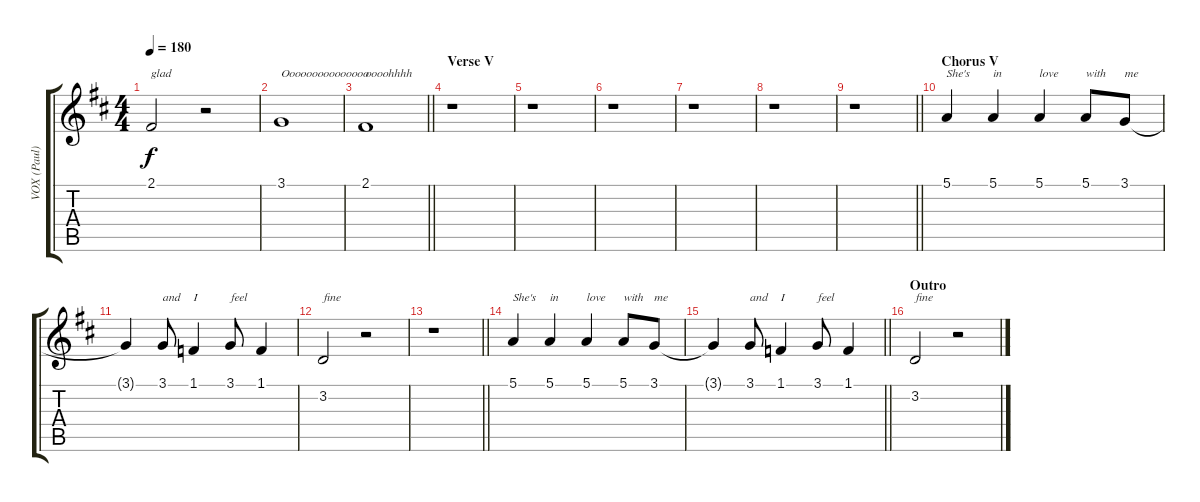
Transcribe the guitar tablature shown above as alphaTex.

\track ("VOX (Paul)" "VOX (Paul)") {instrument tenorsax}
\staff {score tabs}
\tuning (E4 B3 G3 D3 A2 E2) {hide}
\ts (4 4)
\tempo 180
\clef g2
\ks d
2.1.2{txt "glad" dy f} r.2 |
3.1.1{txt "Ooooooooooooooo"} |
\barLineRight lightlight
2.1.1{txt "oooohhhh"} |
\section ("" "Verse V")
r.1 |
r.1 |
r.1 |
r.1 |
r.1 |
\barLineRight lightlight
r.1 |
\section ("" "Chorus V")
5.1.4{txt "She's"} 5.1.4{txt "in"} 5.1.4{txt "love"} 5.1.8{txt "with"} 3.1.8{txt "me"} |
3.1{t}.4 3.1.8{txt "and"} 1.1.4{txt "I"} 3.1.8{txt "feel"} 1.1.4 |
3.2.2{txt "fine"} r.2 |
\barLineRight lightlight
r.1 |
5.1.4{txt "She's"} 5.1.4{txt "in"} 5.1.4{txt "love"} 5.1.8{txt "with"} 3.1.8{txt "me"} |
\barLineRight lightlight
3.1{t}.4 3.1.8{txt "and"} 1.1.4{txt "I"} 3.1.8{txt "feel"} 1.1.4 |
\section ("" "Outro")
3.2.2{txt "fine"} r.2
